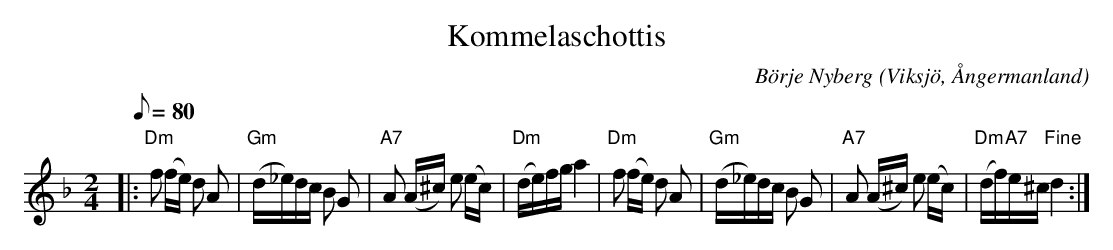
X:1
T:Kommelaschottis
C:Börje Nyberg
O:Viksjö, Ångermanland
M:2/4
L:1/8
Q:80
K:Dm
|: "Dm"f (f/2e/2) d A | "Gm"(d/2_e/2)d/2c/2 B G | "A7"A (A/2^c/2) e (e/2c/2) |"Dm"(d/2e/2)f/2g/2 a2 | "Dm"f (f/2e/2) d A | "Gm" (d/2_e/2)d/2c/2 B G | "A7"A (A/2^c/2) e (e/2c/2) | "Dm"(d/2f/2)"A7"e/2^c/2 "Fine"d2:|
